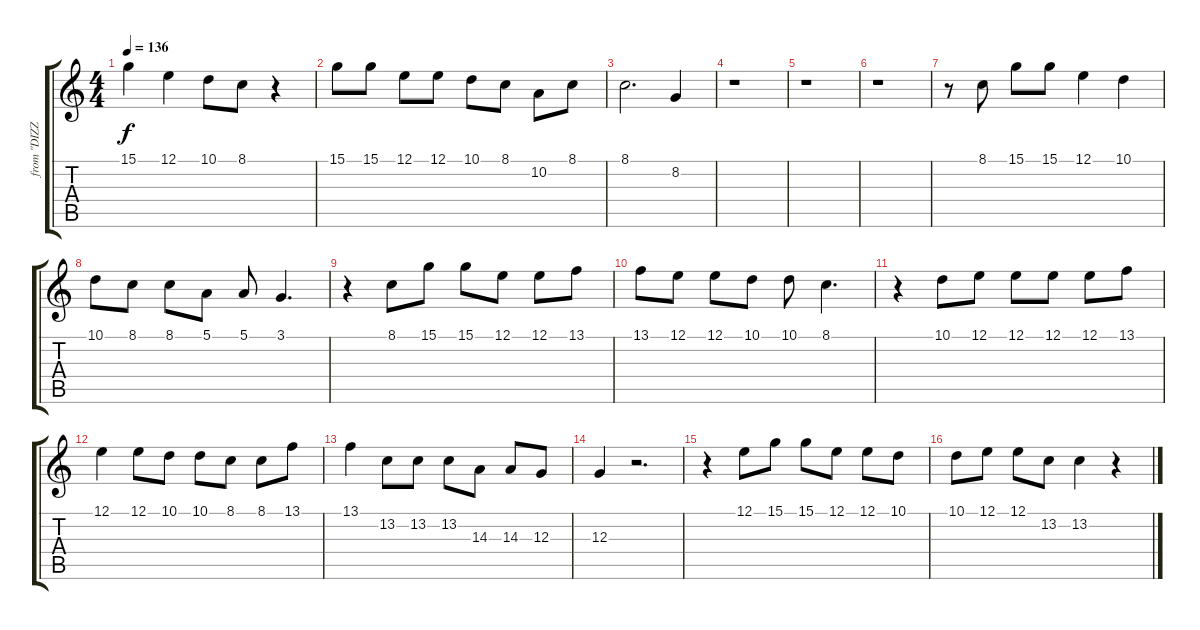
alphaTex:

\track ("from \"DIZZY UP THE GIRL\"" "from \"DIZZ") {instrument sopranosax}
\staff {score tabs}
\tuning (E4 B3 G3 D3 A2 E2) {hide}
\ts (4 4)
\tempo 136
\clef g2
\ks c
15.1.4{dy f} 12.1.4 10.1.8 8.1.8 r.4 |
15.1.8 15.1.8 12.1.8 12.1.8 10.1.8 8.1.8 10.2.8 8.1.8 |
8.1.2{d} 8.2.4 |
r.1 |
r.1 |
r.1 |
r.8 8.1.8 15.1.8 15.1.8 12.1.4 10.1.4 |
10.1.8 8.1.8 8.1.8 5.1.8 5.1.8 3.1.4{d} |
r.4 8.1.8 15.1.8 15.1.8 12.1.8 12.1.8 13.1.8 |
13.1.8 12.1.8 12.1.8 10.1.8 10.1.8 8.1.4{d} |
r.4 10.1.8 12.1.8 12.1.8 12.1.8 12.1.8 13.1.8 |
12.1.4 12.1.8 10.1.8 10.1.8 8.1.8 8.1.8 13.1.8 |
13.1.4 13.2.8 13.2.8 13.2.8 14.3.8 14.3.8 12.3.8 |
12.3.4 r.2{d} |
r.4 12.1.8 15.1.8 15.1.8 12.1.8 12.1.8 10.1.8 |
10.1.8 12.1.8 12.1.8 13.2.8 13.2.4 r.4
